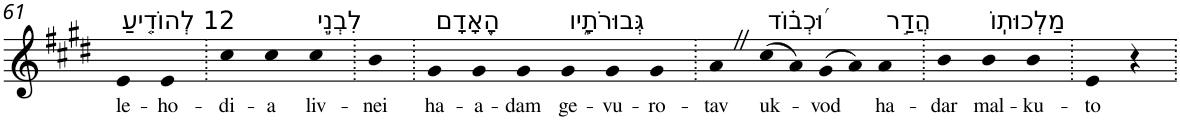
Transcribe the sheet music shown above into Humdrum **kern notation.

**kern	**text
*part1	*part1
*staff1	*staff1
*I"Piano	*
*I'Pno	*
!!LO:PB:g=z
*clefG2	*
*k[f#c#g#d#]	*
*E:	*
=61	=61
!LO:TX:a:t=12 לְהוֹדִ֤יעַ	!
!	!LO:LY:b
4e	le-
!	!LO:LY:b
4e	-ho-
=62.	=62.
!	!LO:LY:b
4cc#	-di-
!	!LO:LY:b
4cc#	-a
!LO:TX:a:t=לִבְנֵ֣י	!
!	!LO:LY:b
4cc#	liv-
=63.	=63.
!	!LO:LY:b
4b	-nei
=64.	=64.
!LO:TX:a:t=הָ֭אָדָם	!
!	!LO:LY:b
4g#	ha-
!	!LO:LY:b
4g#	-a-
!	!LO:LY:b
4g#	-dam
!LO:TX:a:t=גְּבוּרֹתָ֑יו	!
!	!LO:LY:b
4g#	ge-
!	!LO:LY:b
4g#	-vu-
!	!LO:LY:b
4g#	-ro-
=65.	=65.
!	!LO:LY:b
4aZ	-tav
!LO:TX:a:t=וּ֝כְב֗וֹד	!
!	!LO:LY:b
(>8cc#	uk-
8a)	.
!	!LO:LY:b
(>8g#	-vod
8a)	.
!LO:TX:a:t=הֲדַ֣ר	!
!	!LO:LY:b
4a	ha-
=66.	=66.
!	!LO:LY:b
4b	-dar
!LO:TX:a:t=מַלְכוּתֽוֹ	!
!	!LO:LY:b
4b	mal-
!	!LO:LY:b
4b	-ku-
=67.	=67.
!	!LO:LY:b
4e	-to
4r	.
=.	=.
*-	*-
